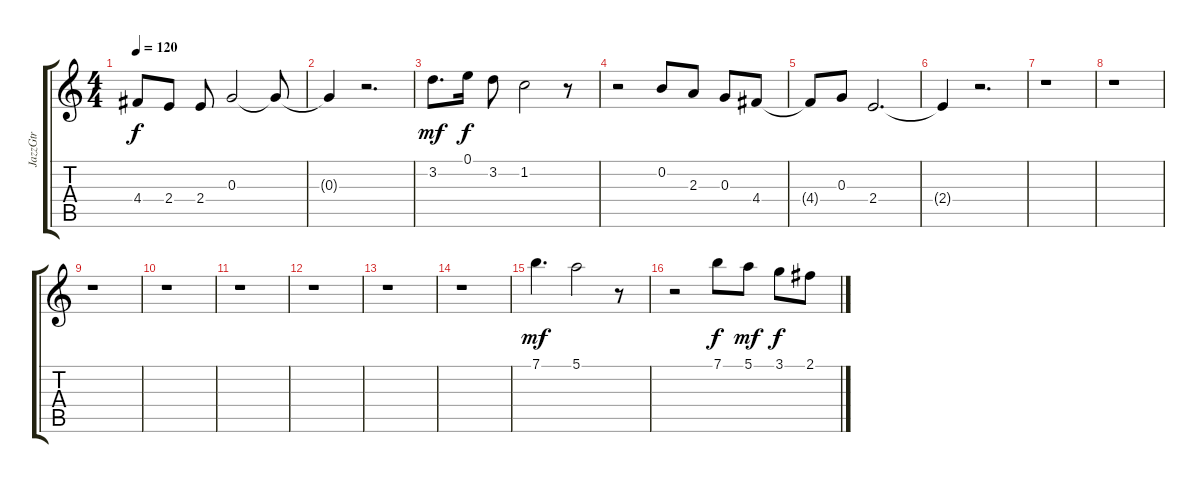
\track ("JazzGtr" "JazzGtr") {instrument electricguitarjazz}
\staff {score tabs}
\tuning (E4 B3 G3 D3 A2 E2) {hide}
\ts (4 4)
\tempo 120
\clef g2
\ks c
4.4{t}.8{dy f} 2.4.8 2.4.8 0.3.2 0.3{t}.8 |
0.3{t}.4 r.2{d} |
3.2.8{d dy mf} 0.1.16{dy f} 3.2.8 1.2.2 r.8 |
r.2 0.2.8 2.3.8 0.3.8 4.4.8 |
4.4{t}.8 0.3.8 2.4.2{d} |
2.4{t}.4 r.2{d} |
r.1 |
r.1 |
r.1 |
r.1 |
r.1 |
r.1 |
r.1 |
r.1 |
7.1.4{d dy mf} 5.1.2 r.8 |
r.2 7.1.8{dy f} 5.1.8{dy mf} 3.1.8{dy f} 2.1.8
